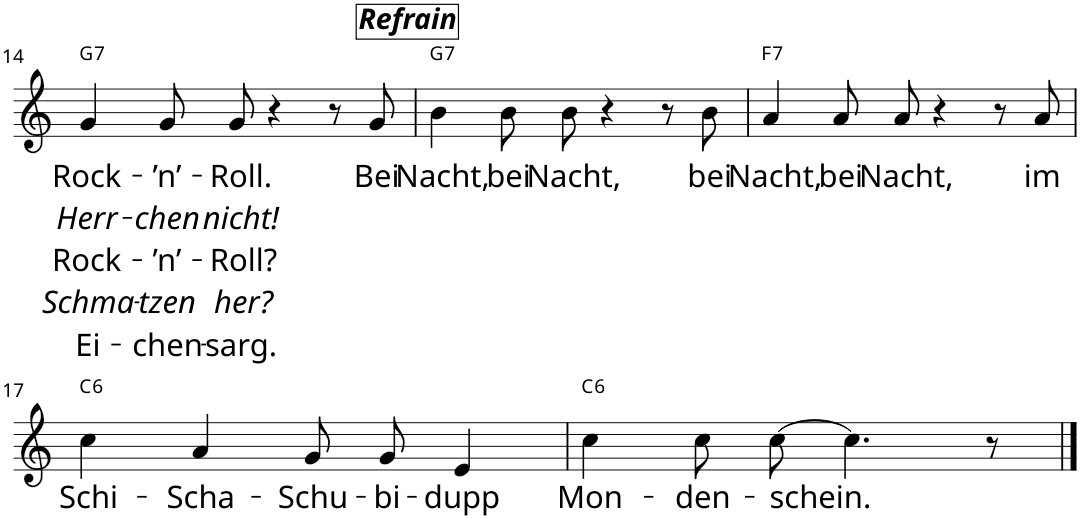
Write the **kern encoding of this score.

**kern	**text	**text	**text	**text	**text	**harte
*part1	*part1	*part1	*part1	*part1	*part1	*part1
*staff1	*staff1	*staff1	*staff1	*staff1	*staff1	*
*I"P1	*	*	*	*	*	*
!!LO:PB:g=z
*clefG2	*	*	*	*	*	*
*k[]	*	*	*	*	*	*
*M4/4	*	*	*	*	*	*
=14	=14	=14	=14	=14	=14	=14
!	!LO:LY:b	!LO:LY:b	!LO:LY:b	!LO:LY:b	!LO:LY:b	!LO:H:kt=7
4g/	Rock-	Herr-	Rock-	Schma-	Ei-	G:7
!	!LO:LY:b	!LO:LY:b	!LO:LY:b	!LO:LY:b	!LO:LY:b	!
8g/L	-’n’-	-chen	-’n’-	-tzen	-chen-	.
!	!LO:LY:b	!LO:LY:b	!LO:LY:b	!LO:LY:b	!LO:LY:b	!
8g/J	-Roll.	nicht!	-Roll?	her?	-sarg.	.
4r	.	.	.	.	.	.
8r	.	.	.	.	.	.
!	!LO:LY:b	!	!	!	!	!
8g/	Bei	.	.	.	.	.
=15	=15	=15	=15	=15	=15	=15
!LO:TX:a:Bi:t=Refrain	!	!	!	!	!	!
!	!LO:LY:b	!	!	!	!	!LO:H:kt=7
4b\	Nacht,	.	.	.	.	G:7
!	!LO:LY:b	!	!	!	!	!
8b\L	bei	.	.	.	.	.
!	!LO:LY:b	!	!	!	!	!
8b\J	Nacht,	.	.	.	.	.
4r	.	.	.	.	.	.
8r	.	.	.	.	.	.
!	!LO:LY:b	!	!	!	!	!
8b\	bei	.	.	.	.	.
=16	=16	=16	=16	=16	=16	=16
!	!LO:LY:b	!	!	!	!	!LO:H:kt=7
4a/	Nacht,	.	.	.	.	F:7
!	!LO:LY:b	!	!	!	!	!
8a/L	bei	.	.	.	.	.
!	!LO:LY:b	!	!	!	!	!
8a/J	Nacht,	.	.	.	.	.
4r	.	.	.	.	.	.
8r	.	.	.	.	.	.
!	!LO:LY:b	!	!	!	!	!
8a/	im	.	.	.	.	.
!!LO:LB:g=z
=17	=17	=17	=17	=17	=17	=17
!	!LO:LY:b	!	!	!	!	!LO:H:kt=6
4cc\	Schi-	.	.	.	.	C:maj6
!	!LO:LY:b	!	!	!	!	!
4a/	-Scha-	.	.	.	.	.
!	!LO:LY:b	!	!	!	!	!
8g/L	-Schu-	.	.	.	.	.
!	!LO:LY:b	!	!	!	!	!
8g/J	-bi-	.	.	.	.	.
!	!LO:LY:b	!	!	!	!	!
4e/	-dupp	.	.	.	.	.
=18	=18	=18	=18	=18	=18	=18
!	!LO:LY:b	!	!	!	!	!LO:H:kt=6
4cc\	Mon-	.	.	.	.	C:maj6
!	!LO:LY:b	!	!	!	!	!
8cc\L	-den-	.	.	.	.	.
!	!LO:LY:b	!	!	!	!	!
[8cc\J	-schein.	.	.	.	.	.
4.cc\]	.	.	.	.	.	.
8r	.	.	.	.	.	.
==	==	==	==	==	==	==
*-	*-	*-	*-	*-	*-	*-
